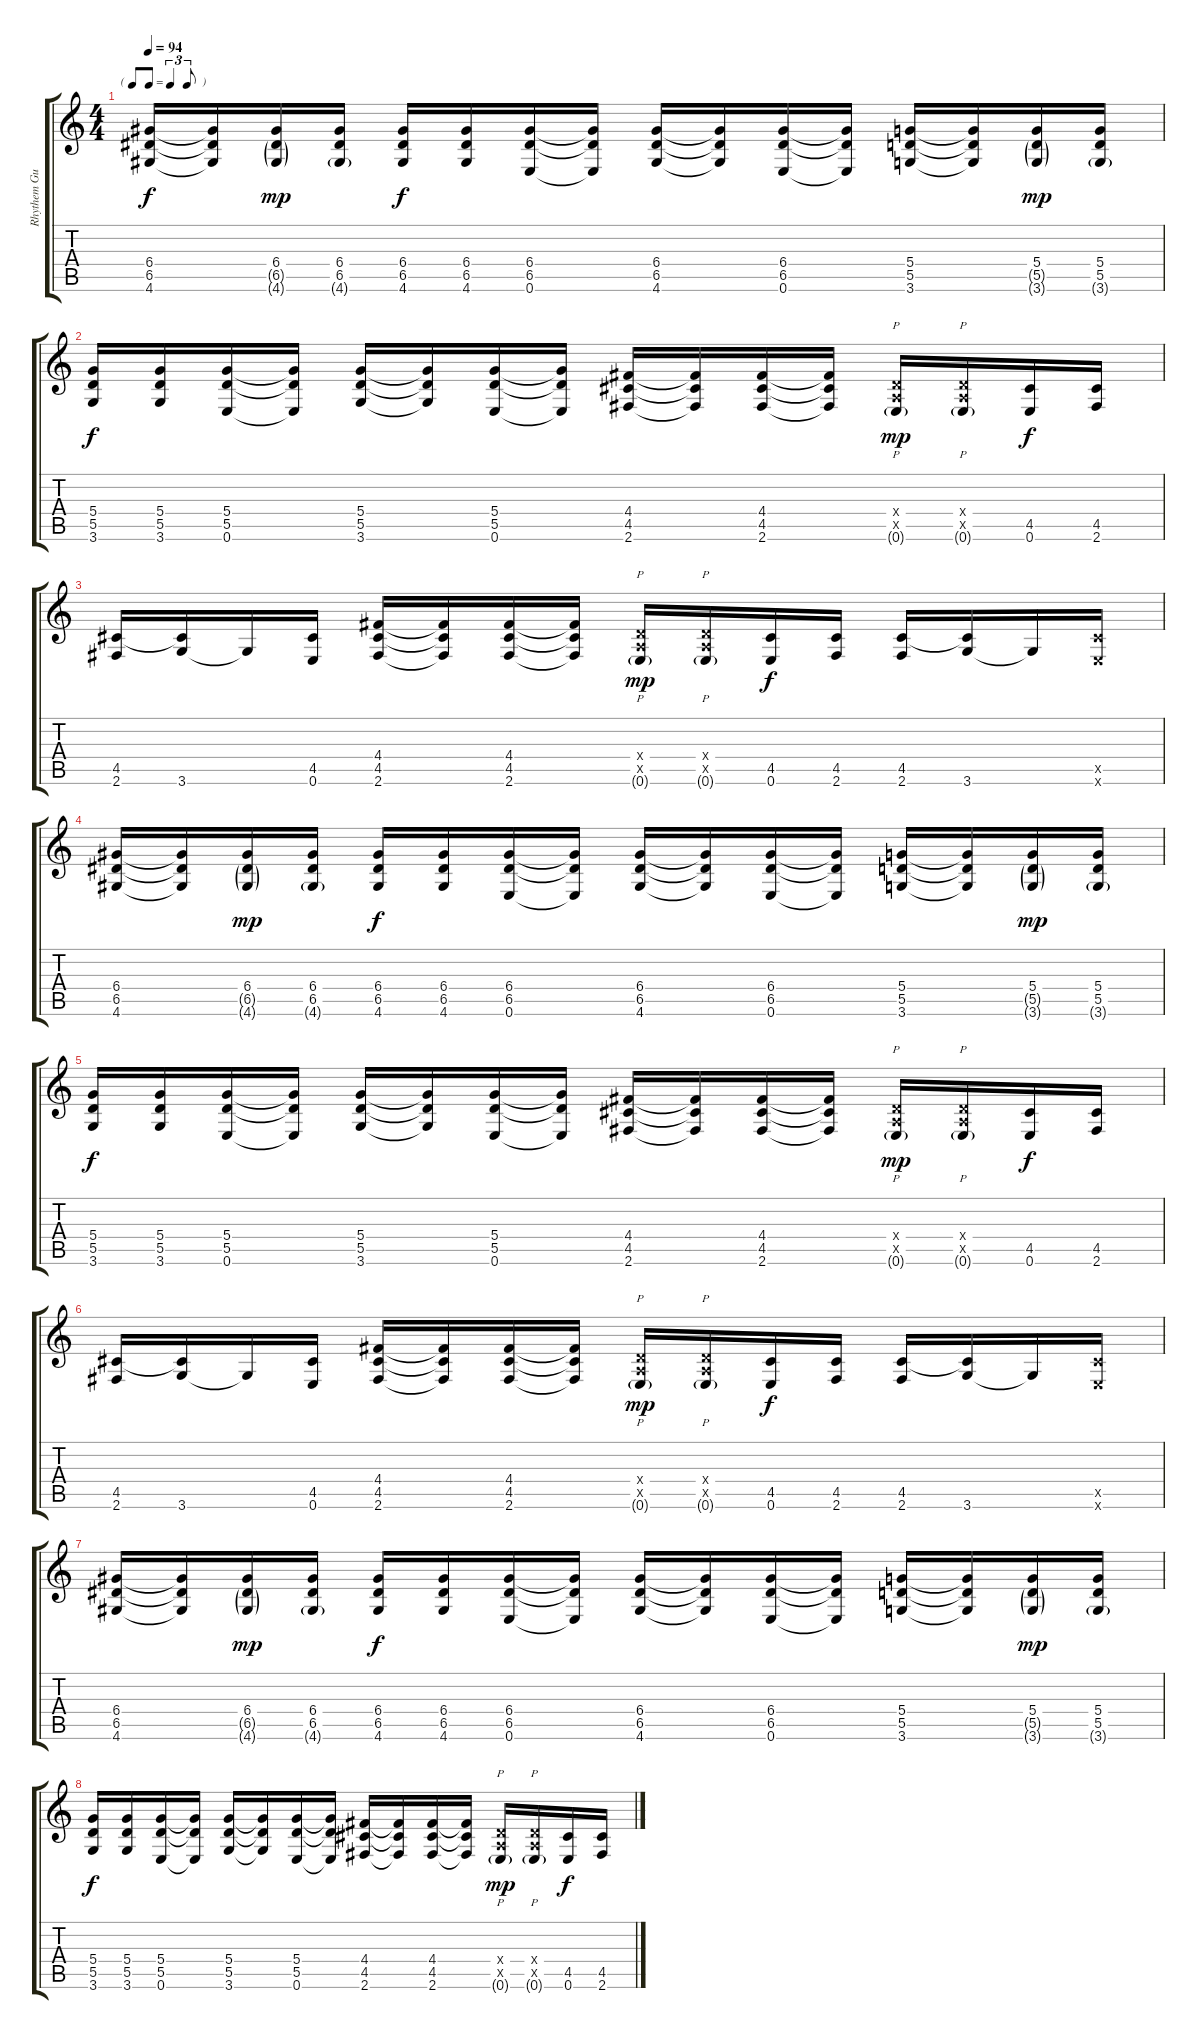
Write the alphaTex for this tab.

\track ("Rhythem Guitar" "Rhythem Gu") {instrument overdrivenguitar}
\staff {score tabs}
\tuning (E4 B3 G3 D3 A2 E2) {hide}
\ts (4 4)
\tf triplet8th
\tempo 94
\clef g2
\ks c
(6.4 6.5 4.6).16{dy f} (6.4{t} 6.5{t} 4.6{t}).16 (6.4 6.5{g} 4.6{g}).16{dy mp} (6.4 6.5 4.6{g}).16 (6.4 6.5 4.6).16{dy f} (6.4 6.5 4.6).16 (6.4 6.5 0.6).16 (6.4{t} 6.5{t} 0.6{t}).16 (6.4 6.5 4.6).16 (6.4{t} 6.5{t} 4.6{t}).16 (6.4 6.5 0.6).16 (6.4{t} 6.5{t} 0.6{t}).16 (5.4 5.5 3.6).16 (5.4{t} 5.5{t} 3.6{t}).16 (5.4 5.5{g} 3.6{g}).16{dy mp} (5.4 5.5 3.6{g}).16 |
(5.4 5.5 3.6).16{dy f} (5.4 5.5 3.6).16 (5.4 5.5 0.6).16 (5.4{t} 5.5{t} 0.6{t}).16 (5.4 5.5 3.6).16 (5.4{t} 5.5{t} 3.6{t}).16 (5.4 5.5 0.6).16 (5.4{t} 5.5{t} 0.6{t}).16 (4.4 4.5 2.6).16 (4.4{t} 4.5{t} 2.6{t}).16 (4.4 4.5 2.6).16 (4.4{t} 4.5{t} 2.6{t}).16 (0.4{x} 0.5{x} 0.6{g}).16{p dy mp} (0.4{x} 0.5{x} 0.6{g}).16{p} (4.5 0.6).16{dy f} (4.5 2.6).16 |
(4.5 2.6).16 (4.5{t} 3.6).16 3.6{t}.16 (4.5 0.6).16 (4.4 4.5 2.6).16 (4.4{t} 4.5{t} 2.6{t}).16 (4.4 4.5 2.6).16 (4.4{t} 4.5{t} 2.6{t}).16 (0.4{x} 0.5{x} 0.6{g}).16{p dy mp} (0.4{x} 0.5{x} 0.6{g}).16{p} (4.5 0.6).16{dy f} (4.5 2.6).16 (4.5 2.6).16 (4.5{t} 3.6).16 3.6{t}.16 (4.5{x} 0.6{x}).16 |
(6.4 6.5 4.6).16 (6.4{t} 6.5{t} 4.6{t}).16 (6.4 6.5{g} 4.6{g}).16{dy mp} (6.4 6.5 4.6{g}).16 (6.4 6.5 4.6).16{dy f} (6.4 6.5 4.6).16 (6.4 6.5 0.6).16 (6.4{t} 6.5{t} 0.6{t}).16 (6.4 6.5 4.6).16 (6.4{t} 6.5{t} 4.6{t}).16 (6.4 6.5 0.6).16 (6.4{t} 6.5{t} 0.6{t}).16 (5.4 5.5 3.6).16 (5.4{t} 5.5{t} 3.6{t}).16 (5.4 5.5{g} 3.6{g}).16{dy mp} (5.4 5.5 3.6{g}).16 |
(5.4 5.5 3.6).16{dy f} (5.4 5.5 3.6).16 (5.4 5.5 0.6).16 (5.4{t} 5.5{t} 0.6{t}).16 (5.4 5.5 3.6).16 (5.4{t} 5.5{t} 3.6{t}).16 (5.4 5.5 0.6).16 (5.4{t} 5.5{t} 0.6{t}).16 (4.4 4.5 2.6).16 (4.4{t} 4.5{t} 2.6{t}).16 (4.4 4.5 2.6).16 (4.4{t} 4.5{t} 2.6{t}).16 (0.4{x} 0.5{x} 0.6{g}).16{p dy mp} (0.4{x} 0.5{x} 0.6{g}).16{p} (4.5 0.6).16{dy f} (4.5 2.6).16 |
(4.5 2.6).16 (4.5{t} 3.6).16 3.6{t}.16 (4.5 0.6).16 (4.4 4.5 2.6).16 (4.4{t} 4.5{t} 2.6{t}).16 (4.4 4.5 2.6).16 (4.4{t} 4.5{t} 2.6{t}).16 (0.4{x} 0.5{x} 0.6{g}).16{p dy mp} (0.4{x} 0.5{x} 0.6{g}).16{p} (4.5 0.6).16{dy f} (4.5 2.6).16 (4.5 2.6).16 (4.5{t} 3.6).16 3.6{t}.16 (4.5{x} 0.6{x}).16 |
(6.4 6.5 4.6).16 (6.4{t} 6.5{t} 4.6{t}).16 (6.4 6.5{g} 4.6{g}).16{dy mp} (6.4 6.5 4.6{g}).16 (6.4 6.5 4.6).16{dy f} (6.4 6.5 4.6).16 (6.4 6.5 0.6).16 (6.4{t} 6.5{t} 0.6{t}).16 (6.4 6.5 4.6).16 (6.4{t} 6.5{t} 4.6{t}).16 (6.4 6.5 0.6).16 (6.4{t} 6.5{t} 0.6{t}).16 (5.4 5.5 3.6).16 (5.4{t} 5.5{t} 3.6{t}).16 (5.4 5.5{g} 3.6{g}).16{dy mp} (5.4 5.5 3.6{g}).16 |
(5.4 5.5 3.6).16{dy f} (5.4 5.5 3.6).16 (5.4 5.5 0.6).16 (5.4{t} 5.5{t} 0.6{t}).16 (5.4 5.5 3.6).16 (5.4{t} 5.5{t} 3.6{t}).16 (5.4 5.5 0.6).16 (5.4{t} 5.5{t} 0.6{t}).16 (4.4 4.5 2.6).16 (4.4{t} 4.5{t} 2.6{t}).16 (4.4 4.5 2.6).16 (4.4{t} 4.5{t} 2.6{t}).16 (0.4{x} 0.5{x} 0.6{g}).16{p dy mp} (0.4{x} 0.5{x} 0.6{g}).16{p} (4.5 0.6).16{dy f} (4.5 2.6).16
